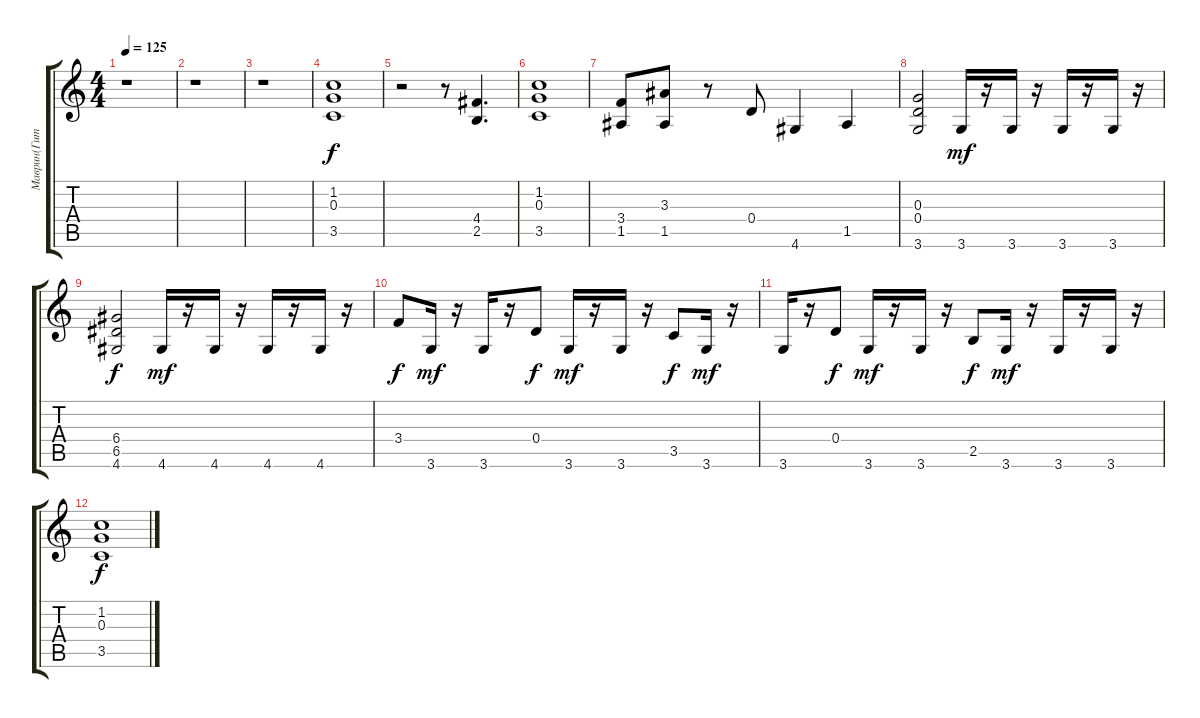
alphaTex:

\track ("Маврин(Гитара-1)" "Маврин(Гит") {instrument distortionguitar}
\staff {score tabs}
\tuning (E4 B3 G3 D3 A2 E2) {hide}
\ts (4 4)
\tempo 125
\clef g2
\ks c
r.1{dy f} |
r.1 |
r.1 |
(1.2 0.3 3.5).1 |
r.2 r.8 (4.4 2.5).4{d} |
(1.2 0.3 3.5).1 |
(3.4 1.5).8 (3.3 1.5).8 r.8 0.4.8 4.6.4 1.5.4 |
(0.3 0.4 3.6).2 3.6.16{dy mf} r.16 3.6.16 r.16 3.6.16 r.16 3.6.16 r.16 |
(6.4 6.5 4.6).2{dy f} 4.6.16{dy mf} r.16 4.6.16 r.16 4.6.16 r.16 4.6.16 r.16 |
3.4.8{dy f} 3.6.16{dy mf} r.16 3.6.16 r.16 0.4.8{dy f} 3.6.16{dy mf} r.16 3.6.16 r.16 3.5.8{dy f} 3.6.16{dy mf} r.16 |
3.6.16 r.16 0.4.8{dy f} 3.6.16{dy mf} r.16 3.6.16 r.16 2.5.8{dy f} 3.6.16{dy mf} r.16 3.6.16 r.16 3.6.16 r.16 |
(1.2 0.3 3.5).1{dy f}
